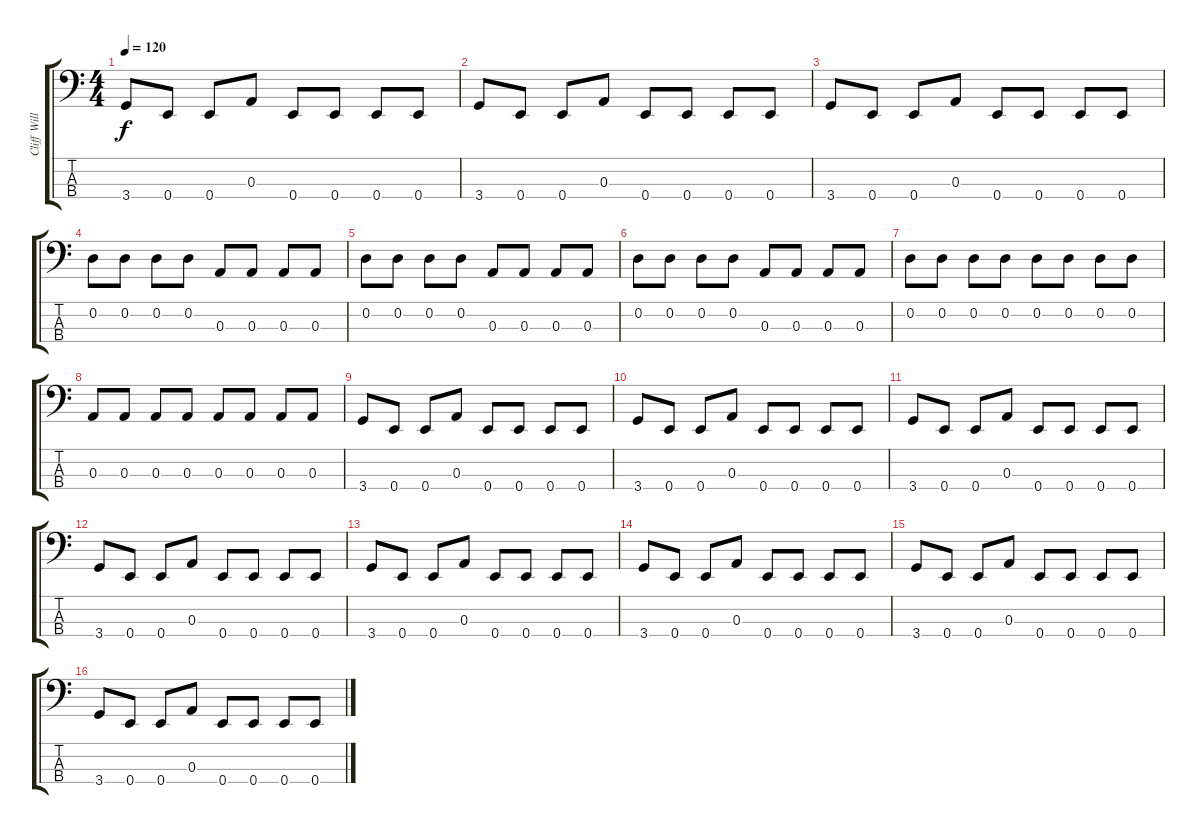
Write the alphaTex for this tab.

\track ("Cliff Williams" "Cliff Will") {instrument electricbassfinger}
\staff {score tabs}
\tuning (G2 D2 A1 E1) {hide}
\ts (4 4)
\tempo 120
\clef f4
\ks c
3.4.8{dy f} 0.4.8 0.4.8 0.3.8 0.4.8 0.4.8 0.4.8 0.4.8 |
3.4.8 0.4.8 0.4.8 0.3.8 0.4.8 0.4.8 0.4.8 0.4.8 |
3.4.8 0.4.8 0.4.8 0.3.8 0.4.8 0.4.8 0.4.8 0.4.8 |
0.2.8 0.2.8 0.2.8 0.2.8 0.3.8 0.3.8 0.3.8 0.3.8 |
0.2.8 0.2.8 0.2.8 0.2.8 0.3.8 0.3.8 0.3.8 0.3.8 |
0.2.8 0.2.8 0.2.8 0.2.8 0.3.8 0.3.8 0.3.8 0.3.8 |
0.2.8 0.2.8 0.2.8 0.2.8 0.2.8 0.2.8 0.2.8 0.2.8 |
0.3.8 0.3.8 0.3.8 0.3.8 0.3.8 0.3.8 0.3.8 0.3.8 |
3.4.8 0.4.8 0.4.8 0.3.8 0.4.8 0.4.8 0.4.8 0.4.8 |
3.4.8 0.4.8 0.4.8 0.3.8 0.4.8 0.4.8 0.4.8 0.4.8 |
3.4.8 0.4.8 0.4.8 0.3.8 0.4.8 0.4.8 0.4.8 0.4.8 |
3.4.8 0.4.8 0.4.8 0.3.8 0.4.8 0.4.8 0.4.8 0.4.8 |
3.4.8 0.4.8 0.4.8 0.3.8 0.4.8 0.4.8 0.4.8 0.4.8 |
3.4.8 0.4.8 0.4.8 0.3.8 0.4.8 0.4.8 0.4.8 0.4.8 |
3.4.8 0.4.8 0.4.8 0.3.8 0.4.8 0.4.8 0.4.8 0.4.8 |
3.4.8 0.4.8 0.4.8 0.3.8 0.4.8 0.4.8 0.4.8 0.4.8
